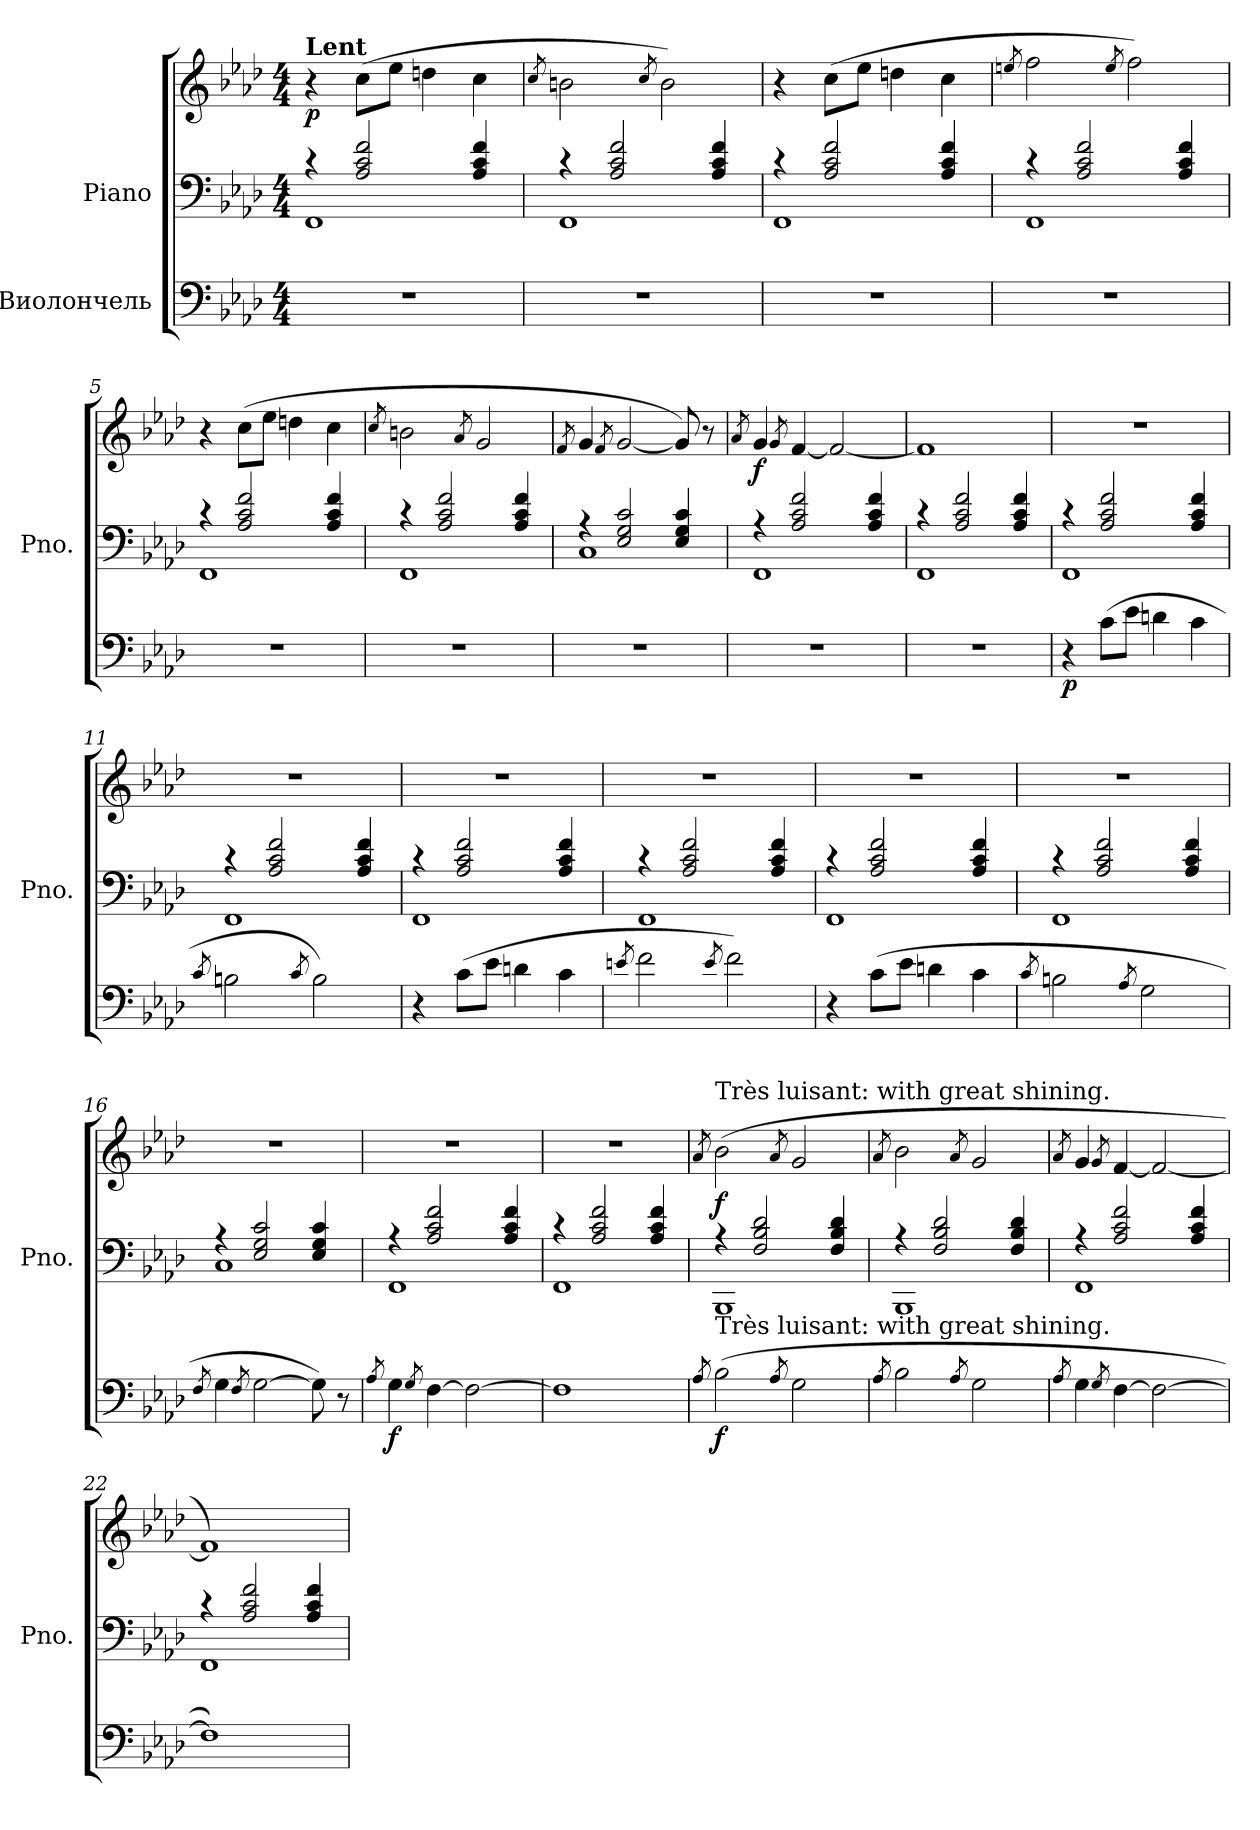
**kern	**dynam	**kern	**kern	**dynam
*part2	*part2	*part1	*part1	*part1
*staff3	*staff3	*staff2	*staff1	*staff1/2
*I"Виолончель	*	*I"Piano	*	*
*	*	*I'Pno.	*	*
*clefF4	*	*clefF4	*clefG2	*
*k[b-e-a-d-]	*	*k[b-e-a-d-]	*k[b-e-a-d-]	*
*M4/4	*	*M4/4	*M4/4	*
*MM90	*	*MM90	*MM90	*
=1	=1	=1	=1	=1
*	*	*^	*	*
!	!	!	!	!LO:TX:a:B:t=Lent	!
!	!	!	!	!	!LO:DY:b
1r	.	4r	1FF	4r	p
.	.	2A-/ 2c/ 2f/	.	(8cc\L	.
.	.	.	.	8ee-\J	.
.	.	.	.	4ddn\	.
.	.	4A-/ 4c/ 4f/	.	4cc\	.
=2	=2	=2	=2	=2	=2
.	.	.	.	8qcc/	.
1r	.	4r	1FF	2bn\	.
.	.	2A-/ 2c/ 2f/	.	.	.
.	.	.	.	8qcc/	.
.	.	.	.	2b\)	.
.	.	4A-/ 4c/ 4f/	.	.	.
=3	=3	=3	=3	=3	=3
1r	.	4r	1FF	4r	.
.	.	2A-/ 2c/ 2f/	.	(8cc\L	.
.	.	.	.	8ee-\J	.
.	.	.	.	4ddn\	.
.	.	4A-/ 4c/ 4f/	.	4cc\	.
=4	=4	=4	=4	=4	=4
.	.	.	.	8qeen/	.
1r	.	4r	1FF	2ff\	.
.	.	2A-/ 2c/ 2f/	.	.	.
.	.	.	.	8qee/	.
.	.	.	.	2ff\)	.
.	.	4A-/ 4c/ 4f/	.	.	.
!!LO:LB:g=z
=5	=5	=5	=5	=5	=5
1r	.	4r	1FF	4r	.
.	.	2A-/ 2c/ 2f/	.	(8cc\L	.
.	.	.	.	8ee-\J	.
.	.	.	.	4ddn\	.
.	.	4A-/ 4c/ 4f/	.	4cc\	.
=6	=6	=6	=6	=6	=6
.	.	.	.	8qcc/	.
1r	.	4r	1FF	2bn\	.
.	.	2A-/ 2c/ 2f/	.	.	.
.	.	.	.	8qa-/	.
.	.	.	.	2g/	.
.	.	4A-/ 4c/ 4f/	.	.	.
=7	=7	=7	=7	=7	=7
.	.	.	.	8qf/	.
1r	.	4r	1C	4g/	.
.	.	.	.	8qf/	.
.	.	2E-/ 2G/ 2c/	.	[2g/	.
.	.	4E-/ 4G/ 4c/	.	8g/])	.
.	.	.	.	8r	.
=8	=8	=8	=8	=8	=8
.	.	.	.	8qa-/	.
!	!	!	!	!	!LO:DY:b
1r	.	4r	1FF	4g/	f
.	.	.	.	8qg/	.
.	.	2A-/ 2c/ 2f/	.	[4f/	.
.	.	.	.	2f/_	.
.	.	4A-/ 4c/ 4f/	.	.	.
=9	=9	=9	=9	=9	=9
1r	.	4r	1FF	1f]	.
.	.	2A-/ 2c/ 2f/	.	.	.
.	.	4A-/ 4c/ 4f/	.	.	.
!!LO:LB:g=z
=10	=10	=10	=10	=10	=10
!	!LO:DY:b	!	!	!	!
4r	p	4r	1FF	1r	.
(8c\L	.	2A-/ 2c/ 2f/	.	.	.
8e-\J	.	.	.	.	.
4dn\	.	.	.	.	.
4c\	.	4A-/ 4c/ 4f/	.	.	.
=11	=11	=11	=11	=11	=11
8qc/	.	.	.	.	.
2Bn\	.	4r	1FF	1r	.
.	.	2A-/ 2c/ 2f/	.	.	.
8qc/	.	.	.	.	.
2B\)	.	.	.	.	.
.	.	4A-/ 4c/ 4f/	.	.	.
=12	=12	=12	=12	=12	=12
4r	.	4r	1FF	1r	.
(8c\L	.	2A-/ 2c/ 2f/	.	.	.
8e-\J	.	.	.	.	.
4dn\	.	.	.	.	.
4c\	.	4A-/ 4c/ 4f/	.	.	.
=13	=13	=13	=13	=13	=13
8qen/	.	.	.	.	.
2f\	.	4r	1FF	1r	.
.	.	2A-/ 2c/ 2f/	.	.	.
8qe/	.	.	.	.	.
2f\)	.	.	.	.	.
.	.	4A-/ 4c/ 4f/	.	.	.
!!LO:LB:g=z
=14	=14	=14	=14	=14	=14
4r	.	4r	1FF	1r	.
(8c\L	.	2A-/ 2c/ 2f/	.	.	.
8e-\J	.	.	.	.	.
4dn\	.	.	.	.	.
4c\	.	4A-/ 4c/ 4f/	.	.	.
=15	=15	=15	=15	=15	=15
8qc/	.	.	.	.	.
2Bn\	.	4r	1FF	1r	.
.	.	2A-/ 2c/ 2f/	.	.	.
8qA-/	.	.	.	.	.
2G\	.	.	.	.	.
.	.	4A-/ 4c/ 4f/	.	.	.
=16	=16	=16	=16	=16	=16
8qF/	.	.	.	.	.
4G\	.	4r	1C	1r	.
8qF/	.	.	.	.	.
[2G\	.	2E-/ 2G/ 2c/	.	.	.
8G\])	.	4E-/ 4G/ 4c/	.	.	.
8r	.	.	.	.	.
=17	=17	=17	=17	=17	=17
8qA-/	.	.	.	.	.
!	!LO:DY:b	!	!	!	!
4G\	f	4r	1FF	1r	.
8qG/	.	.	.	.	.
[4F\	.	2A-/ 2c/ 2f/	.	.	.
2F\_	.	.	.	.	.
.	.	4A-/ 4c/ 4f/	.	.	.
=18	=18	=18	=18	=18	=18
1F]	.	4r	1FF	1r	.
.	.	2A-/ 2c/ 2f/	.	.	.
.	.	4A-/ 4c/ 4f/	.	.	.
!!LO:PB:g=z
=19	=19	=19	=19	=19	=19
8qA-/	.	.	.	8qa-/	.
!	!	!	!	!LO:TX:a:t=Très luisant&colon; with great shining.	!
!LO:TX:a:t=Très luisant&colon; with great shining.	!	!	!	!	!
!	!LO:DY:b	!	!	!	!LO:DY:b
(2B-\	f	4r	1BBB-	(2b-\	f
.	.	2F/ 2B-/ 2d-/	.	.	.
8qA-/	.	.	.	8qa-/	.
2G\	.	.	.	2g/	.
.	.	4F/ 4B-/ 4d-/	.	.	.
=20	=20	=20	=20	=20	=20
8qA-/	.	.	.	8qa-/	.
2B-\	.	4r	1BBB-	2b-\	.
.	.	2F/ 2B-/ 2d-/	.	.	.
8qA-/	.	.	.	8qa-/	.
2G\	.	.	.	2g/	.
.	.	4F/ 4B-/ 4d-/	.	.	.
=21	=21	=21	=21	=21	=21
8qA-/	.	.	.	8qa-/	.
4G\	.	4r	1FF	4g/	.
8qG/	.	.	.	8qg/	.
[4F\	.	2A-/ 2c/ 2f/	.	[4f/	.
2F\_	.	.	.	2f/_	.
.	.	4A-/ 4c/ 4f/	.	.	.
=22	=22	=22	=22	=22	=22
1F])	.	4r	1FF	1f])	.
.	.	2A-/ 2c/ 2f/	.	.	.
.	.	4A-/ 4c/ 4f/	.	.	.
*	*	*v	*v	*	*
=	=	=	=	=
*-	*-	*-	*-	*-
